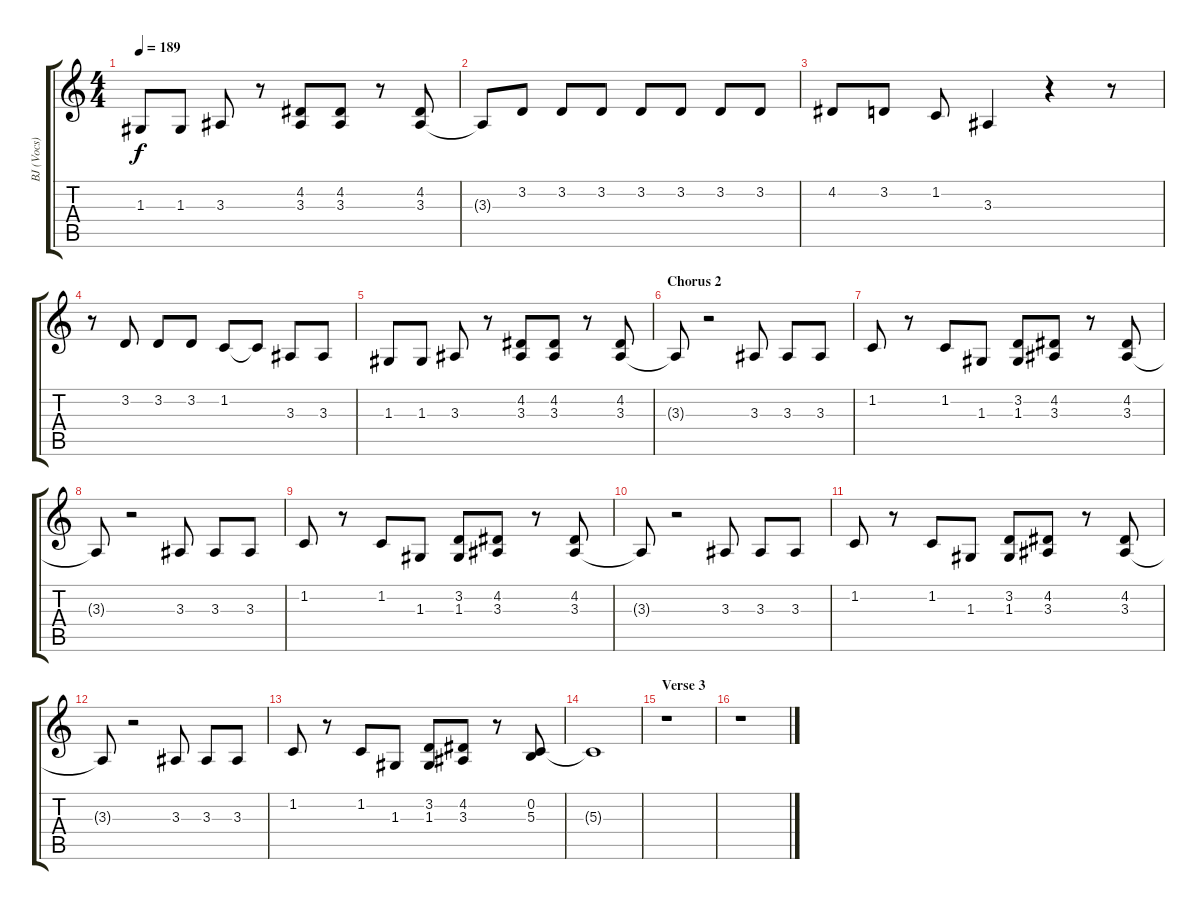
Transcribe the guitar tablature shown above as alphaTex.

\track ("BJ (Vocs) MD (BackVocs)" "BJ (Vocs) ") {instrument tenorsax}
\staff {score tabs}
\tuning (E4 B3 G3 D3 A2 E2) {hide}
\ts (4 4)
\tempo 189
\clef g2
\ks c
1.3.8{dy f} 1.3.8 3.3.8 r.8 (4.2 3.3).8 (4.2 3.3).8 r.8 (4.2 3.3).8 |
3.3{t}.8 3.2.8 3.2.8 3.2.8 3.2.8 3.2.8 3.2.8 3.2.8 |
4.2.8 3.2.8 1.2.8 3.3.4 r.4 r.8 |
r.8 3.2.8 3.2.8 3.2.8 1.2.8 1.2{t}.8 3.3.8 3.3.8 |
1.3.8 1.3.8 3.3.8 r.8 (4.2 3.3).8 (4.2 3.3).8 r.8 (4.2 3.3).8 |
\section ("" "Chorus 2")
3.3{t}.8 r.2 3.3.8 3.3.8 3.3.8 |
1.2.8 r.8 1.2.8 1.3.8 (3.2 1.3).8 (4.2 3.3).8 r.8 (4.2 3.3).8 |
3.3{t}.8 r.2 3.3.8 3.3.8 3.3.8 |
1.2.8 r.8 1.2.8 1.3.8 (3.2 1.3).8 (4.2 3.3).8 r.8 (4.2 3.3).8 |
3.3{t}.8 r.2 3.3.8 3.3.8 3.3.8 |
1.2.8 r.8 1.2.8 1.3.8 (3.2 1.3).8 (4.2 3.3).8 r.8 (4.2 3.3).8 |
3.3{t}.8 r.2 3.3.8 3.3.8 3.3.8 |
1.2.8 r.8 1.2.8 1.3.8 (3.2 1.3).8 (4.2 3.3).8 r.8 (0.2 5.3).8 |
5.3{t}.1 |
\section ("" "Verse 3")
r.1 |
r.1
